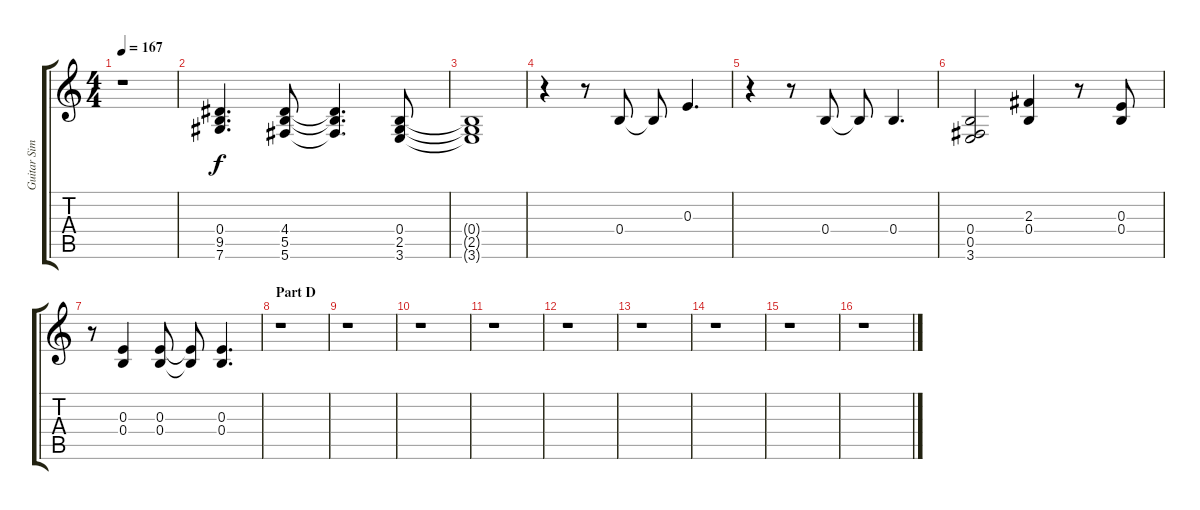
\track ("Guitar Simile Backup (Keyboard)" "Guitar Sim") {mute instrument electricguitarclean}
\staff {score tabs}
\tuning (Db4 Ab3 E3 B2 Gb2 Db2) {hide}
\ts (4 4)
\tempo 167
\clef g2
\ks c
r.1{dy f} |
(0.4 9.5 7.6).4{d} (4.4 5.5 5.6).8 (4.4{t} 5.5{t} 5.6{t}).4{d} (0.4 2.5 3.6).8 |
(0.4{t} 2.5{t} 3.6{t}).1 |
r.4 r.8 0.4.8 0.4{t}.8 0.3.4{d} |
r.4 r.8 0.4.8 0.4{t}.8 0.4.4{d} |
(0.4 0.5 3.6).2 (2.3 0.4).4 r.8 (0.3 0.4).8 |
r.8 (0.3 0.4).4 (0.3 0.4).8 (0.3{t} 0.4{t}).8 (0.3 0.4).4{d} |
\section ("" "Part D")
r.1 |
r.1 |
r.1 |
r.1 |
r.1 |
r.1 |
r.1 |
r.1 |
r.1
